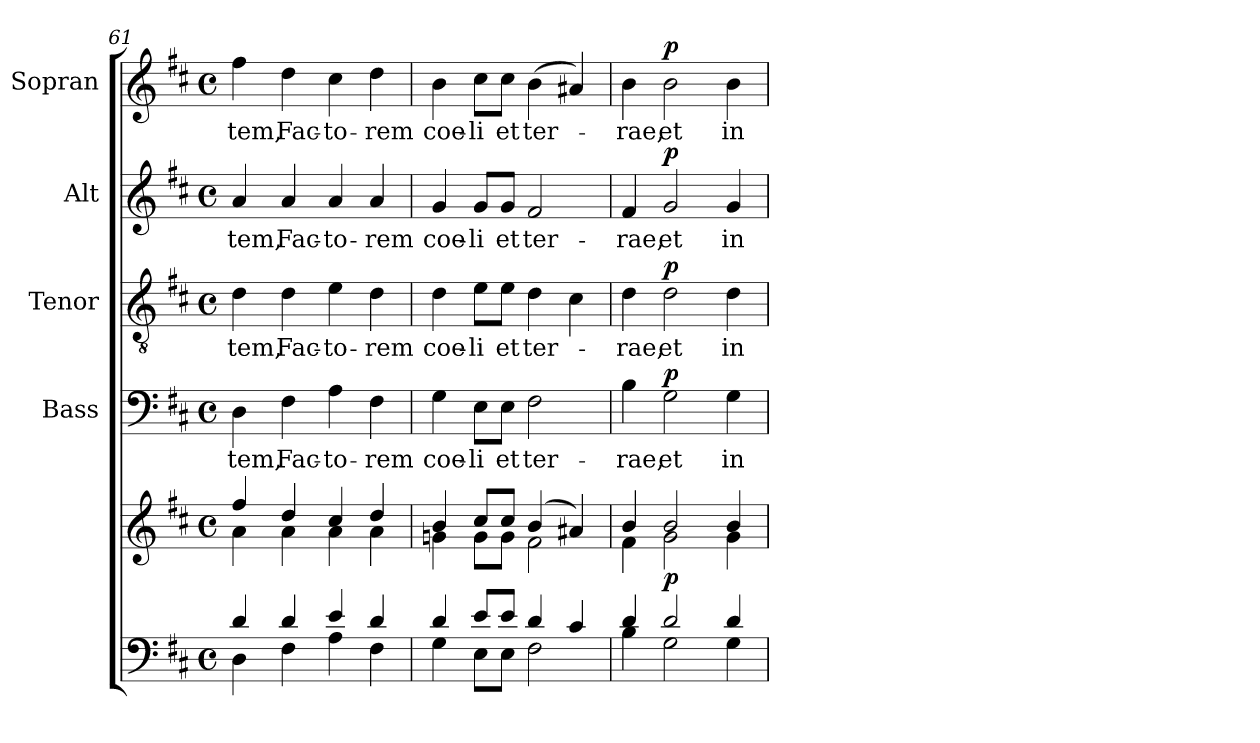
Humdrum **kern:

**kern	**kern	**dynam	**kern	**text	**dynam	**kern	**text	**dynam	**kern	**text	**dynam	**kern	**text	**dynam
*part5	*part5	*part5	*part4	*part4	*part4	*part3	*part3	*part3	*part2	*part2	*part2	*part1	*part1	*part1
*staff6	*staff5	*staff5/6	*staff4	*staff4	*staff4	*staff3	*staff3	*staff3	*staff2	*staff2	*staff2	*staff1	*staff1	*staff1
*	*	*	*I"Bass	*	*	*I"Tenor	*	*	*I"Alt	*	*	*I"Sopran	*	*
*	*	*	*I'B.	*	*	*I'T.	*	*	*I'A.	*	*	*I'S.	*	*
*clefF4	*clefG2	*	*clefF4	*	*	*clefGv2	*	*	*clefG2	*	*	*clefG2	*	*
*k[f#c#]	*k[f#c#]	*	*k[f#c#]	*	*	*k[f#c#]	*	*	*k[f#c#]	*	*	*k[f#c#]	*	*
*D:	*D:	*	*D:	*	*	*D:	*	*	*D:	*	*	*D:	*	*
*M4/4	*M4/4	*	*M4/4	*	*	*M4/4	*	*	*M4/4	*	*	*M4/4	*	*
*met(c)	*met(c)	*	*met(c)	*	*	*met(c)	*	*	*met(c)	*	*	*met(c)	*	*
=61	=61	=61	=61	=61	=61	=61	=61	=61	=61	=61	=61	=61	=61	=61
*^	*^	*	*	*	*	*	*	*	*	*	*	*	*	*
!	!	!	!	!	!	!LO:LY:b	!	!	!LO:LY:b	!	!	!LO:LY:b	!	!	!LO:LY:b	!
4d/	4D\	4ff#/	4a\	.	4D\	-tem,	.	4d\	-tem,	.	4a/	-tem,	.	4ff#\	-tem,	.
!	!	!	!	!	!	!LO:LY:b	!	!	!LO:LY:b	!	!	!LO:LY:b	!	!	!LO:LY:b	!
4d/	4F#\	4dd/	4a\	.	4F#\	Fac-	.	4d\	Fac-	.	4a/	Fac-	.	4dd\	Fac-	.
!	!	!	!	!	!	!LO:LY:b	!	!	!LO:LY:b	!	!	!LO:LY:b	!	!	!LO:LY:b	!
4e/	4A\	4cc#/	4a\	.	4A\	-to-	.	4e\	-to-	.	4a/	-to-	.	4cc#\	-to-	.
!	!	!	!	!	!	!LO:LY:b	!	!	!LO:LY:b	!	!	!LO:LY:b	!	!	!LO:LY:b	!
4d/	4F#\	4dd/	4a\	.	4F#\	-rem	.	4d\	-rem	.	4a/	-rem	.	4dd\	-rem	.
!!LO:PB:g=z
=62	=62	=62	=62	=62	=62	=62	=62	=62	=62	=62	=62	=62	=62	=62	=62	=62
!	!	!	!	!	!	!LO:LY:b	!	!	!LO:LY:b	!	!	!LO:LY:b	!	!	!LO:LY:b	!
4d/	4G\	4b/	4gn\	.	4G\	coe-	.	4d\	coe-	.	4g/	coe-	.	4b\	coe-	.
!	!	!	!	!	!	!LO:LY:b	!	!	!LO:LY:b	!	!	!LO:LY:b	!	!	!LO:LY:b	!
8e/L	8E\L	8cc#/L	8g\L	.	8E\L	-li	.	8e\L	-li	.	8g/L	-li	.	8cc#\L	-li	.
!	!	!	!	!	!	!LO:LY:b	!	!	!LO:LY:b	!	!	!LO:LY:b	!	!	!LO:LY:b	!
8e/J	8E\J	8cc#/J	8g\J	.	8E\J	et	.	8e\J	et	.	8g/J	et	.	8cc#\J	et	.
!	!	!	!	!	!	!LO:LY:b	!	!	!LO:LY:b	!	!	!LO:LY:b	!	!	!LO:LY:b	!
4d/	2F#\	(4b/	2f#\	.	2F#\	ter-	.	4d\	ter-	.	2f#/	ter-	.	(>4b\	ter-	.
4c#/	.	4a#X/)	.	.	.	.	.	4c#\	.	.	.	.	.	4a#X/)	.	.
=63	=63	=63	=63	=63	=63	=63	=63	=63	=63	=63	=63	=63	=63	=63	=63	=63
!	!	!	!	!	!	!LO:LY:b	!	!	!LO:LY:b	!	!	!LO:LY:b	!	!	!LO:LY:b	!
4d/	4B\	4b/	4f#\	.	4B\	-rae,	.	4d\	-rae,	.	4f#/	-rae,	.	4b\	-rae,	.
!	!	!	!	!LO:DY:b	!	!LO:LY:b	!LO:DY:a	!	!LO:LY:b	!LO:DY:a	!	!LO:LY:b	!LO:DY:a	!	!LO:LY:b	!LO:DY:a
2d/	2G\	2b/	2g\	p	2G\	et	p	2d\	et	p	2g/	et	p	2b\	et	p
!	!	!	!	!	!	!LO:LY:b	!	!	!LO:LY:b	!	!	!LO:LY:b	!	!	!LO:LY:b	!
4d/	4G\	4b/	4g\	.	4G\	in	.	4d\	in	.	4g/	in	.	4b\	in	.
*v	*v	*	*	*	*	*	*	*	*	*	*	*	*	*	*	*
*	*v	*v	*	*	*	*	*	*	*	*	*	*	*	*	*
=	=	=	=	=	=	=	=	=	=	=	=	=	=	=
*-	*-	*-	*-	*-	*-	*-	*-	*-	*-	*-	*-	*-	*-	*-
